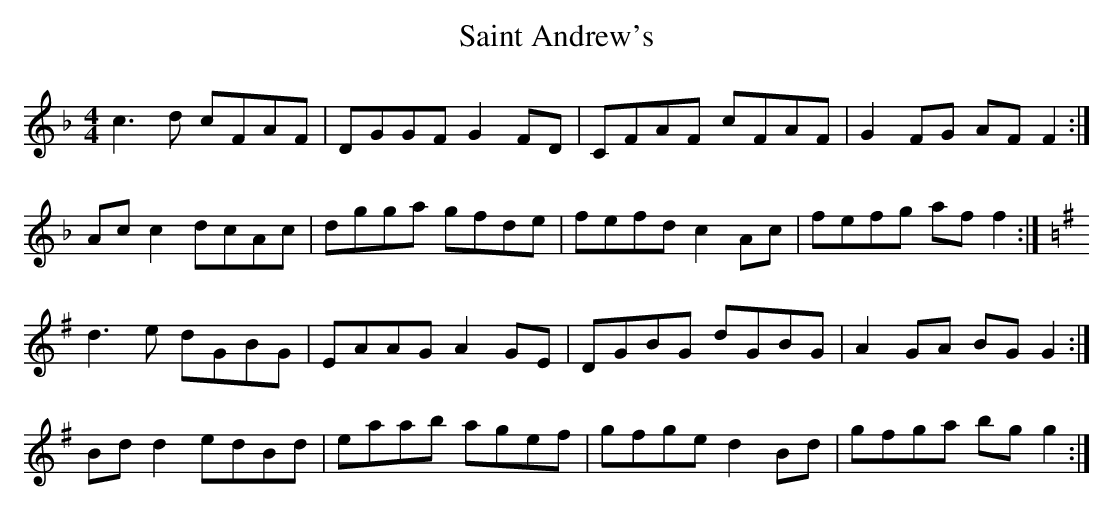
X:1
T: Saint Andrew's
M: 4/4
L: 1/8
K: F
c3d cFAF|DGGF G2 FD|CFAF cFAF|G2 FG AF F2 :|
Ac c2 dcAc|dgga gfde|fefd c2 Ac|fefg af f2 :|
w: %blank line
K: G
d3e dGBG|EAAG A2 GE|DGBG dGBG|A2 GA BG G2 :|
Bd d2 edBd|eaab agef|gfge d2 Bd|gfga bg g2 :|
